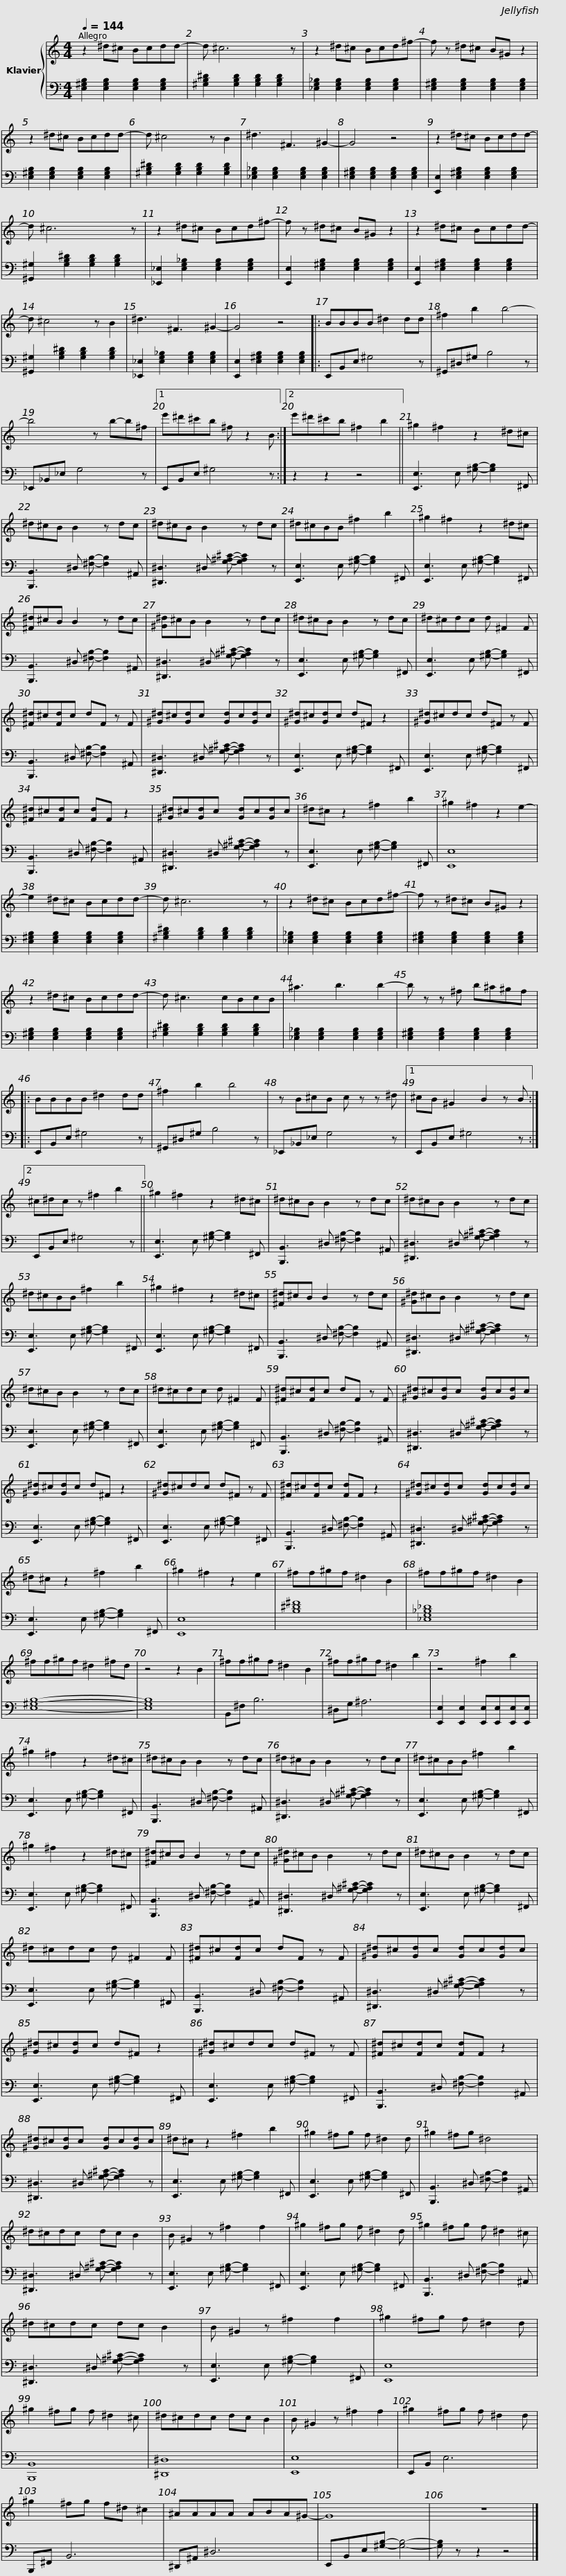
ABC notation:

X:1
%%score { 1 | 2 }
L:1/8
Q:1/4=144
M:4/4
I:linebreak $
K:none
V:1 treble
V:2 bass
V:1
 z2 ^d^c Bcdd- | d ^c6 z | z2 ^d^c Bcd^f- | f z ^d^c B^G z2 | z2 ^d^c Bcdd- |$ %5
 d ^c4 z B2 | ^d3 ^F3 ^G2- | G4 z4 | z2 ^d^c Bcdd- | d ^c6 z | %10
 z2 ^d^c Bcd^f- |$ f z ^d^c B^G z2 | z2 ^d^c Bcdd- | d ^c4 z B2 | ^d3 ^F3 ^G2- | %15
 G4 z4 |: BBBB ^d2 dd |$ ^f2 b2 b4- | b4 z b-b^f |1 e'^d'^c'b ^f z2 B :|2 %20
 e'^d'^c'b ^f2 b2 ||$ ^g2 ^f2 z2 ^d^c | ^d^cB B2 z dc | ^d^cB B2 z dc | ^d^cBB ^f2 b2 |$ %25
 ^g2 ^f2 z2 ^d^c | [^F^d]^cB B2 z dc | [^G^d]^cB B2 z dc | ^d^cB B2 z dc |$ ^d^cdc d ^F2 F | %30
 [^F^d]^c[Fd]c dF z F | [^G^d]^c[Gd]c [Gd]c[Gd]c | [^G^d]^c[Gd]c d^F z2 |$ [^G^d]^cdc d^F z F | [^F^d]^c[Fd]c [Fd]F z2 | %35
 [^G^d]^c[Gd]c [Gd]c[Gd]c | ^d^c z2 ^f2 b2 |$ ^g2 ^f2 z2 e2- | e2 ^d^c Bcdd- | d ^c6 z | %40
 z2 ^d^c Bcd^f- | f z ^d^c B^G z2 | z2 ^d^c Bcdd- |$ d ^c3 cBcB | ^a3 b3 b2- | %45
 b z z ^f b^a^gf |: BBBB ^d2 dd | ^f2 b2 b4 |$ z B^cB c z z ^d |1 ^cB ^G2 B2 z B :|2 %50
 ^c^dc z ^f2 b2 || ^g2 ^f2 z2 ^d^c |$ ^d^cB B2 z dc | ^d^cB B2 z dc | ^d^cBB ^f2 b2 | %55
 ^g2 ^f2 z2 ^d^c |$ [^F^d]^cB B2 z dc | [^G^d]^cB B2 z dc | ^d^cB B2 z dc | ^d^cdc d ^F2 F |$ %60
 [^F^d]^c[Fd]c dF z F | [^G^d]^c[Gd]c [Gd]c[Gd]c | [^G^d]^c[Gd]c d^F z2 | [^G^d]^cdc d^F z F |$ [^F^d]^c[Fd]c [Fd]F z2 | %65
 [^G^d]^c[Gd]c [Gd]c[Gd]c | ^d^c z2 ^f2 b2 | ^g2 ^f2 z2 e2 | ^ff^gf ^d2 B2 |$ ^ff^gf ^d2 B2 | %70
 ^ff^gf ^d2 ^fd | z4 z2 B2 | ^ff^gf ^d2 B2 | ^ff^gf ^d2 b2 | z4 ^f2 b2 |$ %75
 ^g2 ^f2 z2 ^d^c | ^d^cB B2 z dc | ^d^cB B2 z dc | ^d^cBB ^f2 b2 |$ ^g2 ^f2 z2 ^d^c | %80
 [^F^d]^cB B2 z dc | [^G^d]^cB B2 z dc | ^d^cB B2 z dc |$ ^d^cdc d ^F2 F | [^F^d]^c[Fd]c dF z F | %85
 [^G^d]^c[Gd]c [Gd]c[Gd]c | [^G^d]^c[Gd]c d^F z2 |$ [^G^d]^cdc d^F z F | [^F^d]^c[Fd]c [Fd]F z2 | [^G^d]^c[Gd]c [Gd]c[Gd]c | %90
 ^d^c z2 ^f2 b2 |$ ^g2 ^fg f ^d2 d | ^g2 ^fg ^d4 | ^d^cdc dc B2 | B ^G2 z ^f2 f2 |$ %95
 ^g2 ^fg f ^d2 d | ^g2 ^fg f ^d2 ^c | ^d^cdc dc B2 | B ^G2 z ^f2 f2 |$ ^g2 ^fg f ^d2 d | %100
 ^g2 ^fg f ^d2 ^c | ^d^cdc dc B2 | B ^G2 z ^f2 f2 | ^g2 ^fg f ^d2 d | ^g2 ^fg f^d ^c2 |$ %105
 ^AAAA ABA^G- | G8 | z8 |] %108
V:2
 [E,^G,B,]2 [E,G,B,]2 [E,G,B,]2 [E,G,B,]2 | [^G,B,^D]2 [G,B,D]2 [G,B,D]2 [G,B,D]2 | [_E,G,_B,]2 [E,G,B,]2 [E,G,B,]2 [E,G,B,]2 | [E,^G,B,]2 [E,G,B,]2 [E,G,B,]2 [E,G,B,]2 | [E,^G,B,]2 [E,G,B,]2 [E,G,B,]2 [E,G,B,]2 |$ %5
 [^G,B,^D]2 [G,B,D]2 [G,B,D]2 [G,B,D]2 | [_E,G,_B,]2 [E,G,B,]2 [E,G,B,]2 [E,G,B,]2 | [E,^G,B,]2 [E,G,B,]2 [E,G,B,]2 [E,G,B,]2 | [E,,E,]2 [E,^G,B,]2 [E,G,B,]2 [E,G,B,]2 | [^G,,^G,]2 [G,B,^D]2 [G,B,D]2 [G,B,D]2 | %10
 [_E,,_E,]2 [E,G,_B,]2 [E,G,B,]2 [E,G,B,]2 |$ [E,,E,]2 [E,^G,B,]2 [E,G,B,]2 [E,G,B,]2 | [E,,E,]2 [E,^G,B,]2 [E,G,B,]2 [E,G,B,]2 | [^G,,^G,]2 [G,B,^D]2 [G,B,D]2 [G,B,D]2 | [_E,,_E,]2 [E,G,_B,]2 [E,G,B,]2 [E,G,B,]2 | %15
 [E,,E,]2 [E,^G,B,]2 [E,G,B,]2 [E,G,B,]2 |: E,,B,,E, ^G,4 z |$ ^G,,^D,^G, B,4 z | _E,,_B,,_E, G,4 z |1 E,,B,,E, ^G,4 z :|2 %20
 z2 z2 z4 ||$ [E,,E,]3 E, [^G,B,]- [G,B,]2 ^F,, | [B,,,B,,]3 ^D, [^F,B,]- [F,B,]2 ^A,, | [^D,,^D,]3 ^D, [G,^A,^C]- [G,A,C]2 z | [E,,E,]3 E, [^G,B,]- [G,B,]2 ^F,, |$ %25
 [E,,E,]3 E, [^G,B,]- [G,B,]2 ^F,, | [B,,,B,,]3 ^D, [^F,B,]- [F,B,]2 ^A,, | [^D,,^D,]3 ^D, [G,^A,^C]- [G,A,C]2 z | [E,,E,]3 E, [^G,B,]- [G,B,]2 ^F,, |$ [E,,E,]3 E, [^G,B,]- [G,B,]2 ^F,, | %30
 [B,,,B,,]3 ^D, [^F,B,]- [F,B,]2 ^A,, | [^D,,^D,]3 ^D, [G,^A,^C]- [G,A,C]2 z | [E,,E,]3 E, [^G,B,]- [G,B,]2 ^F,, |$ [E,,E,]3 E, [^G,B,]- [G,B,]2 ^F,, | [B,,,B,,]3 ^D, [^F,B,]- [F,B,]2 ^A,, | %35
 [^D,,^D,]3 ^D, [G,^A,^C]- [G,A,C]2 z | [E,,E,]3 E, [^G,B,]- [G,B,]2 ^F,, |$ [E,,E,]8 | [E,^G,B,]2 [E,G,B,]2 [E,G,B,]2 [E,G,B,]2 | [^G,B,^D]2 [G,B,D]2 [G,B,D]2 [G,B,D]2 | %40
 [_E,G,_B,]2 [E,G,B,]2 [E,G,B,]2 [E,G,B,]2 | [E,^G,B,]2 [E,G,B,]2 [E,G,B,]2 [E,G,B,]2 | [E,^G,B,]2 [E,G,B,]2 [E,G,B,]2 [E,G,B,]2 |$ [^G,B,^D]2 [G,B,D]2 [G,B,D]2 [G,B,D]2 | [_E,G,_B,]2 [E,G,B,]2 [E,G,B,]2 [E,G,B,]2 | %45
 [E,^G,B,]2 [E,G,B,]2 [E,G,B,]2 [E,G,B,]2 |: E,,B,,E, ^G,4 z | ^G,,^D,^G, B,4 z |$ _E,,_B,,_E, G,4 z |1 E,,B,,E, ^G,4 z :|2 %50
 E,,B,,E, ^G,4 z || [E,,E,]3 E, [^G,B,]- [G,B,]2 ^F,, |$ [B,,,B,,]3 ^D, [^F,B,]- [F,B,]2 ^A,, | [^D,,^D,]3 ^D, [G,^A,^C]- [G,A,C]2 z | [E,,E,]3 E, [^G,B,]- [G,B,]2 ^F,, | %55
 [E,,E,]3 E, [^G,B,]- [G,B,]2 ^F,, |$ [B,,,B,,]3 ^D, [^F,B,]- [F,B,]2 ^A,, | [^D,,^D,]3 ^D, [G,^A,^C]- [G,A,C]2 z | [E,,E,]3 E, [^G,B,]- [G,B,]2 ^F,, | [E,,E,]3 E, [^G,B,]- [G,B,]2 ^F,, |$ %60
 [B,,,B,,]3 ^D, [^F,B,]- [F,B,]2 ^A,, | [^D,,^D,]3 ^D, [G,^A,^C]- [G,A,C]2 z | [E,,E,]3 E, [^G,B,]- [G,B,]2 ^F,, | [E,,E,]3 E, [^G,B,]- [G,B,]2 ^F,, |$ [B,,,B,,]3 ^D, [^F,B,]- [F,B,]2 ^A,, | %65
 [^D,,^D,]3 ^D, [G,^A,^C]- [G,A,C]2 z | [E,,E,]3 E, [^G,B,]- [G,B,]2 ^F,, | [E,,E,]8 | [B,^D^F]8 |$ [_E,G,_B,_D]8 | %70
 [E,^G,B,]8- | [E,G,B,]8 | B,,^F, B,6 | ^D,G, ^A,6 | [E,,E,]2 [E,,E,]2 [E,,E,][E,,E,][E,,E,][E,,E,] |$ %75
 [E,,E,]3 E, [^G,B,]- [G,B,]2 ^F,, | [B,,,B,,]3 ^D, [^F,B,]- [F,B,]2 ^A,, | [^D,,^D,]3 ^D, [G,^A,^C]- [G,A,C]2 z | [E,,E,]3 E, [^G,B,]- [G,B,]2 ^F,, |$ [E,,E,]3 E, [^G,B,]- [G,B,]2 ^F,, | %80
 [B,,,B,,]3 ^D, [^F,B,]- [F,B,]2 ^A,, | [^D,,^D,]3 ^D, [G,^A,^C]- [G,A,C]2 z | [E,,E,]3 E, [^G,B,]- [G,B,]2 ^F,, |$ [E,,E,]3 E, [^G,B,]- [G,B,]2 ^F,, | [B,,,B,,]3 ^D, [^F,B,]- [F,B,]2 ^A,, | %85
 [^D,,^D,]3 ^D, [G,^A,^C]- [G,A,C]2 z | [E,,E,]3 E, [^G,B,]- [G,B,]2 ^F,, |$ [E,,E,]3 E, [^G,B,]- [G,B,]2 ^F,, | [B,,,B,,]3 ^D, [^F,B,]- [F,B,]2 ^A,, | [^D,,^D,]3 ^D, [G,^A,^C]- [G,A,C]2 z | %90
 [E,,E,]3 E, [^G,B,]- [G,B,]2 ^F,, |$ [E,,E,]3 E, [^G,B,]- [G,B,]2 ^F,, | [B,,,B,,]3 ^D, [^F,B,]- [F,B,]2 ^A,, | [^D,,^D,]3 ^D, [G,^A,^C]- [G,A,C]2 z | [E,,E,]3 E, [^G,B,]- [G,B,]2 ^F,, |$ %95
 [E,,E,]3 E, [^G,B,]- [G,B,]2 ^F,, | [B,,,B,,]3 ^D, [^F,B,]- [F,B,]2 ^A,, | [^D,,^D,]3 ^D, [G,^A,^C]- [G,A,C]2 z | [E,,E,]3 E, [^G,B,]- [G,B,]2 ^F,, |$ [E,,E,]8 | %100
 [B,,,B,,]8 | [^D,,^D,]8 | [E,,E,]8 | E,,B,, E,6 | B,,,^F,, B,,6 |$ %105
 ^D,,^A,, ^D,6 | E,,B,,E,[^G,B,]- [G,B,]4- | [G,B,] z z2 z4 |] %108
